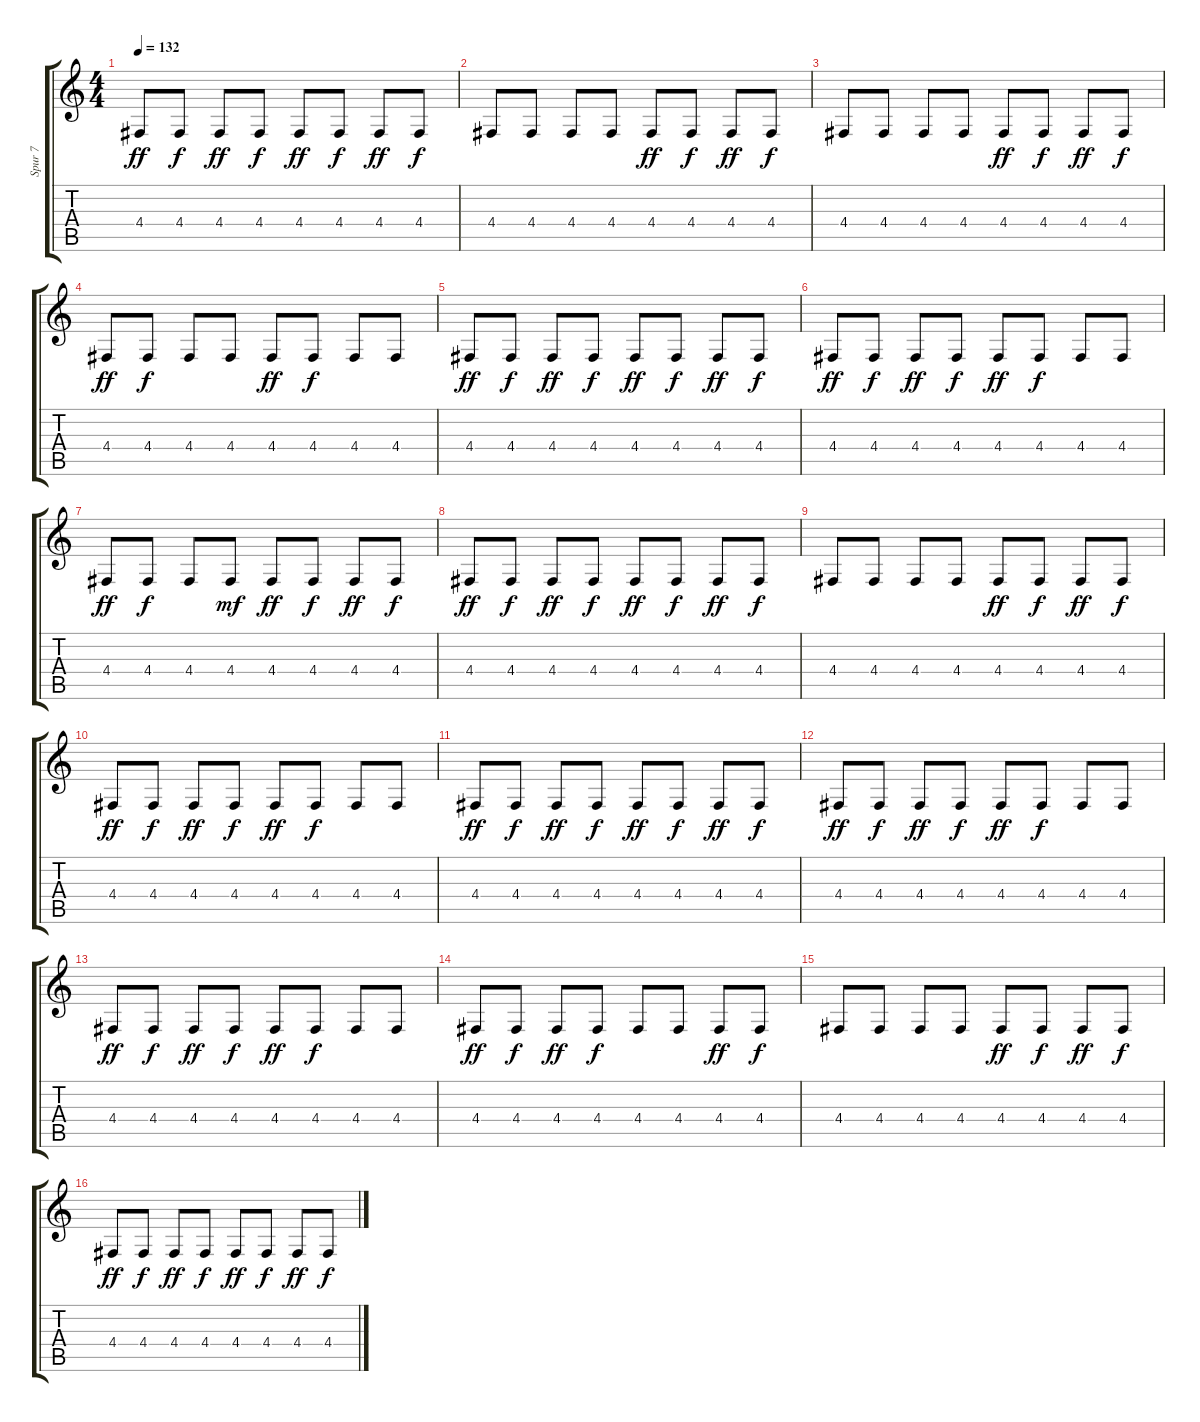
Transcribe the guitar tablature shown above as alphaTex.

\track ("Spur 7" "Spur 7") {instrument celesta}
\staff {score tabs}
\tuning (E4 B3 G3 D3 A2 E2) {hide}
\ts (4 4)
\tempo 132
\clef g2
\ks c
4.4.8{dy ff} 4.4.8{dy f} 4.4.8{dy ff} 4.4.8{dy f} 4.4.8{dy ff} 4.4.8{dy f} 4.4.8{dy ff} 4.4.8{dy f} |
4.4.8 4.4.8 4.4.8 4.4.8 4.4.8{dy ff} 4.4.8{dy f} 4.4.8{dy ff} 4.4.8{dy f} |
4.4.8 4.4.8 4.4.8 4.4.8 4.4.8{dy ff} 4.4.8{dy f} 4.4.8{dy ff} 4.4.8{dy f} |
4.4.8{dy ff} 4.4.8{dy f} 4.4.8 4.4.8 4.4.8{dy ff} 4.4.8{dy f} 4.4.8 4.4.8 |
4.4.8{dy ff} 4.4.8{dy f} 4.4.8{dy ff} 4.4.8{dy f} 4.4.8{dy ff} 4.4.8{dy f} 4.4.8{dy ff} 4.4.8{dy f} |
4.4.8{dy ff} 4.4.8{dy f} 4.4.8{dy ff} 4.4.8{dy f} 4.4.8{dy ff} 4.4.8{dy f} 4.4.8 4.4.8 |
4.4.8{dy ff} 4.4.8{dy f} 4.4.8 4.4.8{dy mf} 4.4.8{dy ff} 4.4.8{dy f} 4.4.8{dy ff} 4.4.8{dy f} |
4.4.8{dy ff} 4.4.8{dy f} 4.4.8{dy ff} 4.4.8{dy f} 4.4.8{dy ff} 4.4.8{dy f} 4.4.8{dy ff} 4.4.8{dy f} |
4.4.8 4.4.8 4.4.8 4.4.8 4.4.8{dy ff} 4.4.8{dy f} 4.4.8{dy ff} 4.4.8{dy f} |
4.4.8{dy ff} 4.4.8{dy f} 4.4.8{dy ff} 4.4.8{dy f} 4.4.8{dy ff} 4.4.8{dy f} 4.4.8 4.4.8 |
4.4.8{dy ff} 4.4.8{dy f} 4.4.8{dy ff} 4.4.8{dy f} 4.4.8{dy ff} 4.4.8{dy f} 4.4.8{dy ff} 4.4.8{dy f} |
4.4.8{dy ff} 4.4.8{dy f} 4.4.8{dy ff} 4.4.8{dy f} 4.4.8{dy ff} 4.4.8{dy f} 4.4.8 4.4.8 |
4.4.8{dy ff} 4.4.8{dy f} 4.4.8{dy ff} 4.4.8{dy f} 4.4.8{dy ff} 4.4.8{dy f} 4.4.8 4.4.8 |
4.4.8{dy ff} 4.4.8{dy f} 4.4.8{dy ff} 4.4.8{dy f} 4.4.8 4.4.8 4.4.8{dy ff} 4.4.8{dy f} |
4.4.8 4.4.8 4.4.8 4.4.8 4.4.8{dy ff} 4.4.8{dy f} 4.4.8{dy ff} 4.4.8{dy f} |
4.4.8{dy ff} 4.4.8{dy f} 4.4.8{dy ff} 4.4.8{dy f} 4.4.8{dy ff} 4.4.8{dy f} 4.4.8{dy ff} 4.4.8{dy f}
